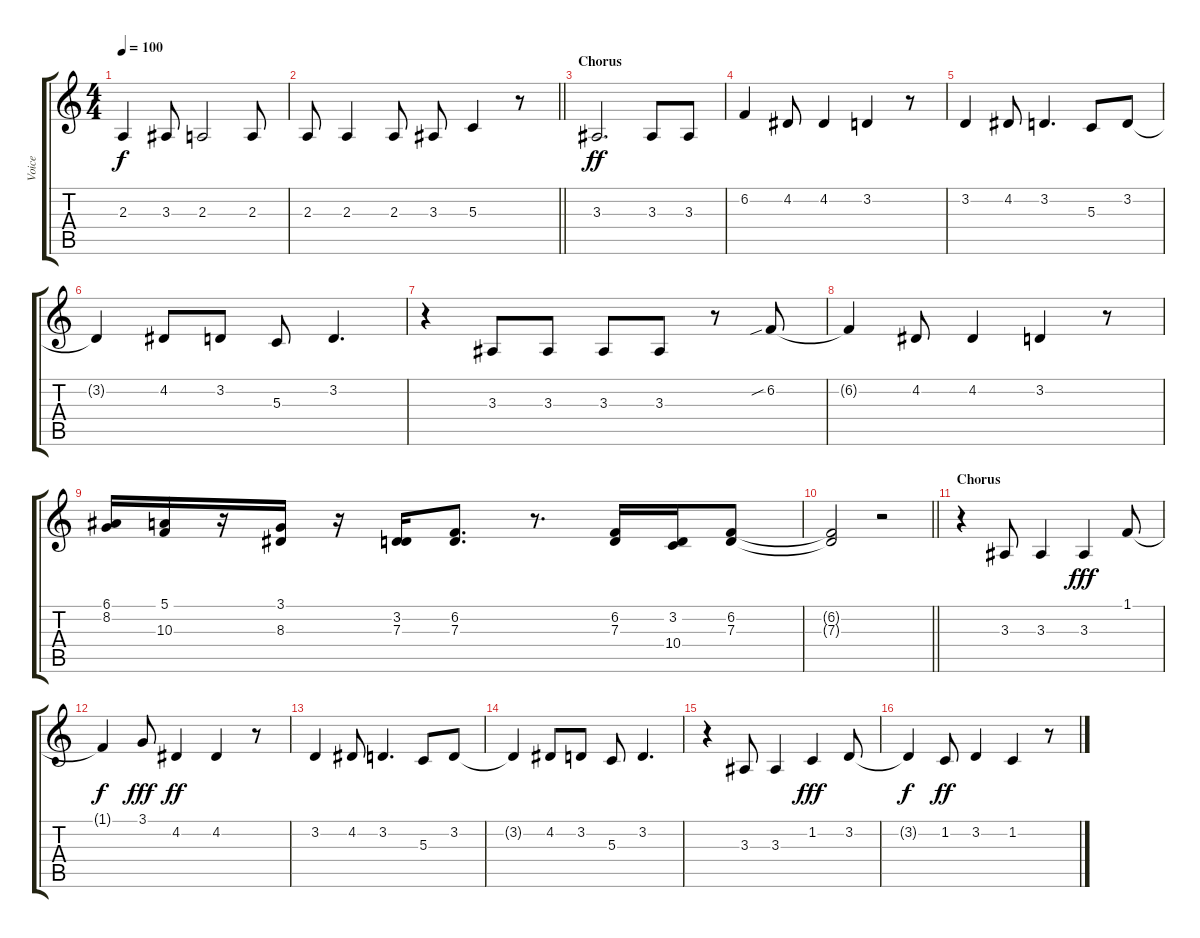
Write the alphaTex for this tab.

\track ("Voice" "Voice") {instrument harmonica}
\staff {score tabs}
\tuning (E4 B3 G3 D3 A2 E2) {hide}
\ts (4 4)
\tempo 100
\clef g2
\ks c
2.3.4{dy f} 3.3.8 2.3.2 2.3.8 |
\barLineRight lightlight
2.3.8 2.3.4 2.3.8 3.3.8 5.3.4 r.8 |
\section ("" "Chorus")
3.3.2{d dy ff} 3.3.8 3.3.8 |
6.2.4 4.2.8 4.2.4 3.2.4 r.8 |
3.2.4 4.2.8 3.2.4{d} 5.3.8 3.2.8 |
3.2{t}.4 4.2.8 3.2.8 5.3.8 3.2.4{d} |
r.4 3.3.8 3.3.8 3.3.8 3.3.8 r.8 6.2{sib}.8 |
6.2{t}.4 4.2.8 4.2.4 3.2.4 r.8 |
(6.1 8.2).16 (5.1 10.3).16 r.16 (3.1 8.3).16 r.16 (3.2 7.3).16 (6.2 7.3).8{d} r.8{d} (6.2 7.3).16 (3.2 10.4).16 (6.2 7.3).8{volume 16} |
\barLineRight lightlight
(6.2{t} 7.3{t}).2 r.2 |
\section ("" "Chorus")
r.4 3.3.8 3.3.4 3.3.4{dy fff} 1.1.8 |
1.1{t}.4{dy f} 3.1.8{dy fff} 4.2.4{dy ff} 4.2.4 r.8 |
3.2.4 4.2.8 3.2.4{d} 5.3.8 3.2.8 |
3.2{t}.4 4.2.8 3.2.8 5.3.8 3.2.4{d} |
r.4 3.3.8 3.3.4 1.2.4{dy fff} 3.2.8 |
3.2{t}.4{dy f} 1.2.8{dy ff} 3.2.4 1.2.4 r.8
